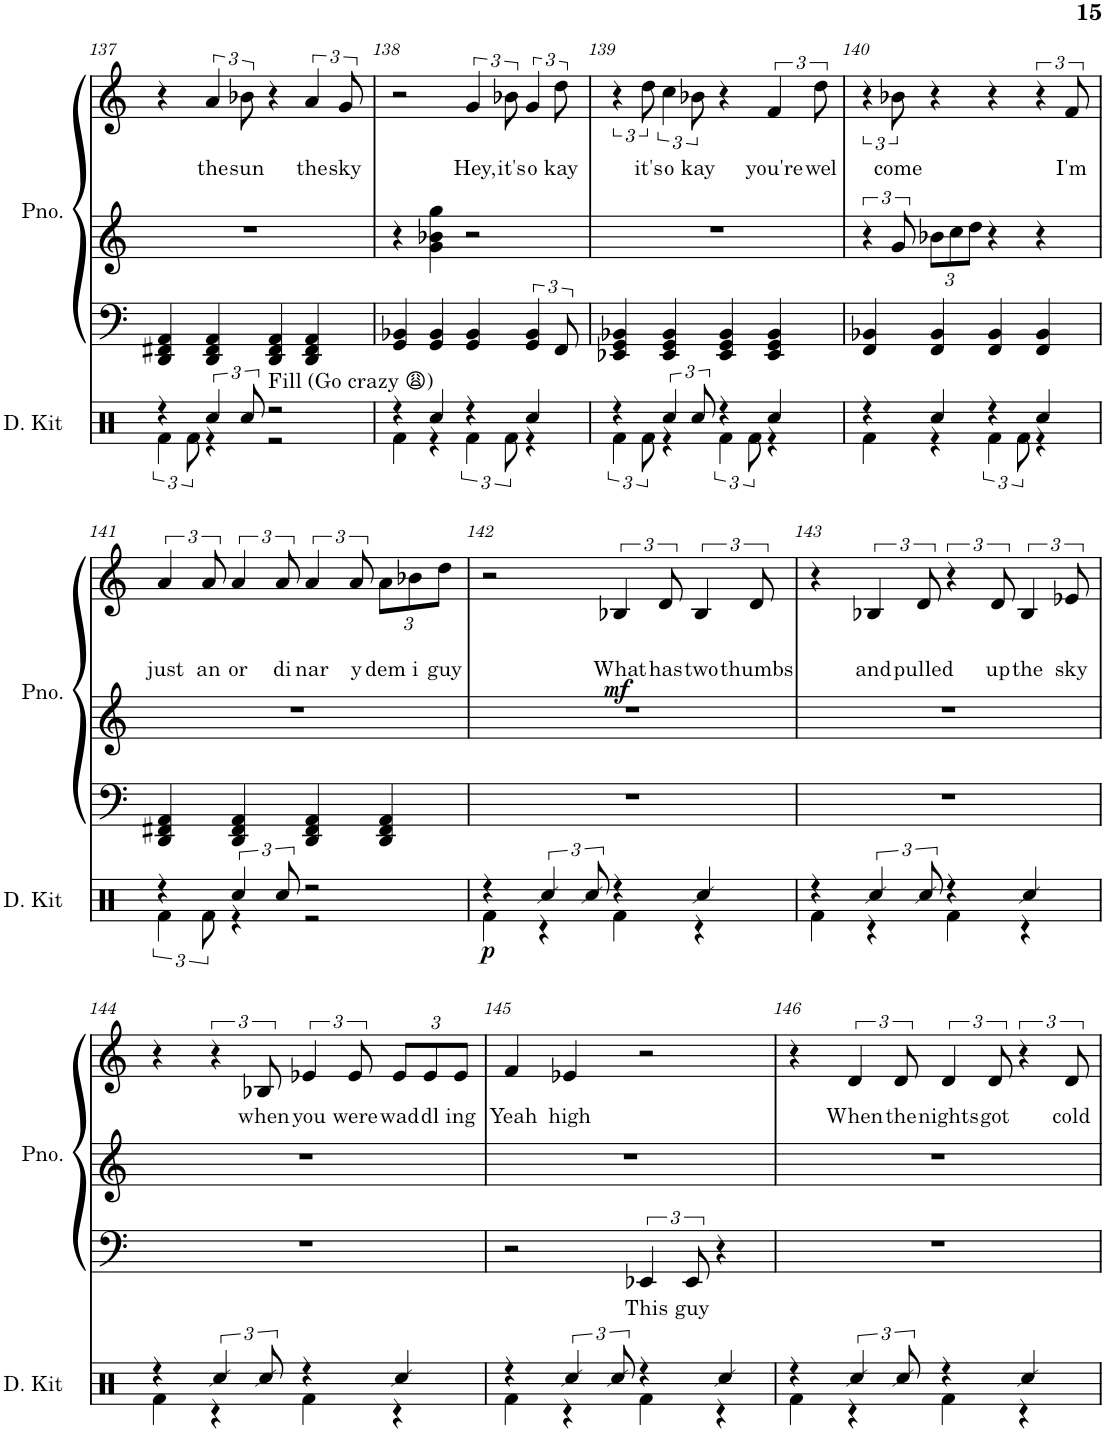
**kern	**dynam	**kern	**text	**kern	**kern	**text	**dynam
*part2	*part2	*part1	*part1	*part1	*part1	*part1	*part1
*staff4	*staff4	*staff3	*staff3	*staff2	*staff1	*staff1	*staff1/2/3
*I"Drum Kit	*	*I"Piano	*	*	*	*	*
*I'D. Kit	*	*I'Pno.	*	*	*	*	*
!!LO:PB:g=z
*clefX	*	*clefF4	*	*clefG2	*clefG2	*	*
*k[]	*	*k[]	*	*k[]	*k[]	*	*
*M4/4	*	*M4/4	*	*M4/4	*M4/4	*	*
=137	=137	=137	=137	=137	=137	=137	=137
*^	*	*	*	*	*	*	*
4r	6Rf\	.	4DD/ 4FF#X/ 4AA/	.	1r	4r	.	.
.	12Rf\	.	.	.	.	.	.	.
!	!	!	!	!	!	!	!LO:LY:b	!
6Rcc/	4r	.	4DD/ 4FF#/ 4AA/	.	.	6a/	the	.
!	!	!	!	!	!	!	!LO:LY:b	!
12Rcc/	.	.	.	.	.	12b-X\	sun	.
!LO:TX:a:t=Fill (Go crazy 😩)	!	!	!	!	!	!	!	!
2r	2r	.	4DD/ 4FF#/ 4AA/	.	.	4r	.	.
!	!	!	!	!	!	!	!LO:LY:b	!
.	.	.	4DD/ 4FF#/ 4AA/	.	.	6a/	the	.
!	!	!	!	!	!	!	!LO:LY:b	!
.	.	.	.	.	.	12g/	sky	.
=138	=138	=138	=138	=138	=138	=138	=138	=138
4r	4Rf\	.	4GG/ 4BB-X/	.	4r	2r	.	.
4Rcc/	4r	.	4GG/ 4BB-/	.	4g\ 4b-X\ 4gg\	.	.	.
!	!	!	!	!	!	!	!LO:LY:b	!
4r	6Rf\	.	4GG/ 4BB-/	.	2r	6g/	Hey,	.
!	!	!	!	!	!	!	!LO:LY:b	!
.	12Rf\	.	.	.	.	12b-X\	it's	.
!	!	!	!	!	!	!	!LO:LY:b	!
4Rcc/	4r	.	6GG/ 6BB-/	.	.	6g/	o	.
!	!	!	!	!	!	!	!LO:LY:b	!
.	.	.	12FF/	.	.	12dd\	kay	.
=139	=139	=139	=139	=139	=139	=139	=139	=139
4r	6Rf\	.	4EE-X/ 4GG/ 4BB-X/	.	1r	6r	.	.
!	!	!	!	!	!	!	!LO:LY:b	!
.	12Rf\	.	.	.	.	12dd\	it's	.
!	!	!	!	!	!	!	!LO:LY:b	!
6Rcc/	4r	.	4EE-/ 4GG/ 4BB-/	.	.	6cc\	o	.
!	!	!	!	!	!	!	!LO:LY:b	!
12Rcc/	.	.	.	.	.	12b-X\	kay	.
4r	6Rf\	.	4EE-/ 4GG/ 4BB-/	.	.	4r	.	.
.	12Rf\	.	.	.	.	.	.	.
!	!	!	!	!	!	!	!LO:LY:b	!
4Rcc/	4r	.	4EE-/ 4GG/ 4BB-/	.	.	6f/	you're	.
!	!	!	!	!	!	!	!LO:LY:b	!
.	.	.	.	.	.	12dd\	wel	.
=140	=140	=140	=140	=140	=140	=140	=140	=140
4r	4Rf\	.	4FF/ 4BB-X/	.	6r	6r	.	.
!	!	!	!	!	!	!	!LO:LY:b	!
.	.	.	.	.	12g/	12b-X\	come	.
*	*	*	*	*	*Xbrackettup	*	*	*
4Rcc/	4r	.	4FF/ 4BB-/	.	12b-X\L	4r	.	.
.	.	.	.	.	12cc\	.	.	.
.	.	.	.	.	12dd\J	.	.	.
4r	6Rf\	.	4FF/ 4BB-/	.	4r	4r	.	.
.	12Rf\	.	.	.	.	.	.	.
4Rcc/	4r	.	4FF/ 4BB-/	.	4r	6r	.	.
!	!	!	!	!	!	!	!LO:LY:b	!
.	.	.	.	.	.	12f/	I'm	.
!!LO:LB:g=z
=141	=141	=141	=141	=141	=141	=141	=141	=141
!	!	!	!	!	!	!	!LO:LY:b	!
4r	6Rf\	.	4DD/ 4FF#X/ 4AA/	.	1r	6a/	just	.
!	!	!	!	!	!	!	!LO:LY:b	!
.	12Rf\	.	.	.	.	12a/	an	.
!	!	!	!	!	!	!	!LO:LY:b	!
6Rcc/	4r	.	4DD/ 4FF#/ 4AA/	.	.	6a/	or	.
!	!	!	!	!	!	!	!LO:LY:b	!
12Rcc/	.	.	.	.	.	12a/	di	.
!	!	!	!	!	!	!	!LO:LY:b	!
2r	2r	.	4DD/ 4FF#/ 4AA/	.	.	6a/	nar	.
!	!	!	!	!	!	!	!LO:LY:b	!
.	.	.	.	.	.	12a/	y	.
*	*	*	*	*	*	*Xbrackettup	*	*
!	!	!	!	!	!	!	!LO:LY:b	!
.	.	.	4DD/ 4FF#/ 4AA/	.	.	12a\L	dem	.
!	!	!	!	!	!	!	!LO:LY:b	!
.	.	.	.	.	.	12b-X\	i	.
!	!	!	!	!	!	!	!LO:LY:b	!
.	.	.	.	.	.	12dd\J	guy	.
=142	=142	=142	=142	=142	=142	=142	=142	=142
!	!	!LO:DY:b	!	!	!	!	!	!
4r	4Rf\	p	1r	.	1r	2r	.	.
6Rcc/	4r	.	.	.	.	.	.	.
12Rcc/	.	.	.	.	.	.	.	.
*	*	*	*	*	*	*brackettup	*	*
!	!	!	!	!	!	!	!LO:LY:b	!LO:DY:b
4r	4Rf\	.	.	.	.	6B-X/	What	mf
!	!	!	!	!	!	!	!LO:LY:b	!
.	.	.	.	.	.	12d/	has	.
!	!	!	!	!	!	!	!LO:LY:b	!
4Rcc/	4r	.	.	.	.	6B-/	two	.
!	!	!	!	!	!	!	!LO:LY:b	!
.	.	.	.	.	.	12d/	thumbs	.
=143	=143	=143	=143	=143	=143	=143	=143	=143
4r	4Rf\	.	1r	.	1r	4r	.	.
!	!	!	!	!	!	!	!LO:LY:b	!
6Rcc/	4r	.	.	.	.	6B-X/	and	.
!	!	!	!	!	!	!	!LO:LY:b	!
12Rcc/	.	.	.	.	.	12d/	pulled	.
4r	4Rf\	.	.	.	.	6r	.	.
!	!	!	!	!	!	!	!LO:LY:b	!
.	.	.	.	.	.	12d/	up	.
!	!	!	!	!	!	!	!LO:LY:b	!
4Rcc/	4r	.	.	.	.	6B-/	the	.
!	!	!	!	!	!	!	!LO:LY:b	!
.	.	.	.	.	.	12e-X/	sky	.
!!LO:LB:g=z
=144	=144	=144	=144	=144	=144	=144	=144	=144
4r	4Rf\	.	1r	.	1r	4r	.	.
6Rcc/	4r	.	.	.	.	6r	.	.
!	!	!	!	!	!	!	!LO:LY:b	!
12Rcc/	.	.	.	.	.	12B-X/	when	.
!	!	!	!	!	!	!	!LO:LY:b	!
4r	4Rf\	.	.	.	.	6e-X/	you	.
!	!	!	!	!	!	!	!LO:LY:b	!
.	.	.	.	.	.	12e-/	were	.
*	*	*	*	*	*	*Xbrackettup	*	*
!	!	!	!	!	!	!	!LO:LY:b	!
4Rcc/	4r	.	.	.	.	12e-/L	wad	.
!	!	!	!	!	!	!	!LO:LY:b	!
.	.	.	.	.	.	12e-/	dl	.
!	!	!	!	!	!	!	!LO:LY:b	!
.	.	.	.	.	.	12e-/J	ing	.
=145	=145	=145	=145	=145	=145	=145	=145	=145
!	!	!	!	!	!	!	!LO:LY:b	!
4r	4Rf\	.	2r	.	1r	4f/	Yeah	.
!	!	!	!	!	!	!	!LO:LY:b	!
6Rcc/	4r	.	.	.	.	4e-X/	high	.
12Rcc/	.	.	.	.	.	.	.	.
!	!	!	!	!LO:LY:b	!	!	!	!
4r	4Rf\	.	6EE-X/	This	.	2r	.	.
!	!	!	!	!LO:LY:b	!	!	!	!
.	.	.	12EE-/	guy	.	.	.	.
4Rcc/	4r	.	4r	.	.	.	.	.
=146	=146	=146	=146	=146	=146	=146	=146	=146
4r	4Rf\	.	1r	.	1r	4r	.	.
*	*	*	*	*	*	*brackettup	*	*
!	!	!	!	!	!	!	!LO:LY:b	!
6Rcc/	4r	.	.	.	.	6d/	When	.
!	!	!	!	!	!	!	!LO:LY:b	!
12Rcc/	.	.	.	.	.	12d/	the	.
!	!	!	!	!	!	!	!LO:LY:b	!
4r	4Rf\	.	.	.	.	6d/	nights	.
!	!	!	!	!	!	!	!LO:LY:b	!
.	.	.	.	.	.	12d/	got	.
4Rcc/	4r	.	.	.	.	6r	.	.
!	!	!	!	!	!	!	!LO:LY:b	!
.	.	.	.	.	.	12d/	cold	.
*v	*v	*	*	*	*	*	*	*
=	=	=	=	=	=	=	=
*-	*-	*-	*-	*-	*-	*-	*-
